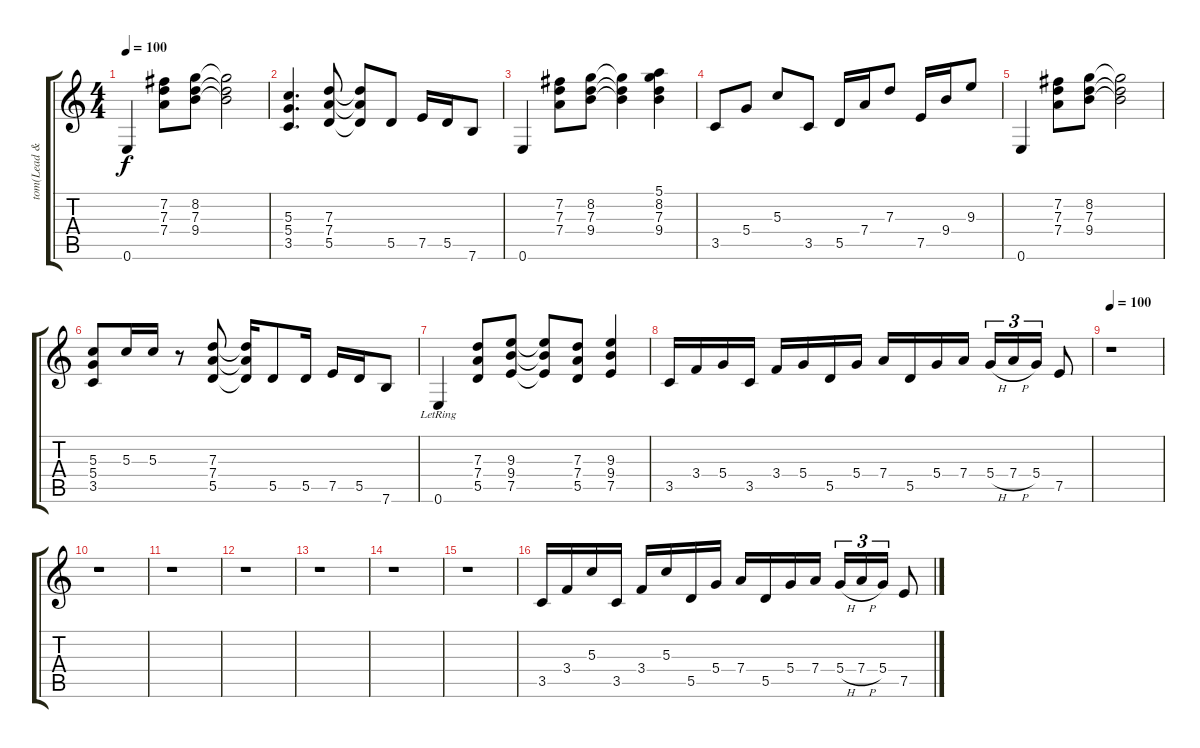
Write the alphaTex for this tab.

\track ("tom(Lead & Rhythm Guitars)" "tom(Lead &") {instrument distortionguitar}
\staff {score tabs}
\tuning (E4 B3 G3 D3 A2 E2) {hide}
\ts (4 4)
\tempo 100
\clef g2
\ks c
0.6.4{dy f} (7.2 7.3 7.4).8 (8.2 7.3 9.4).8 (8.2{t} 7.3{t} 9.4{t}).2 |
(5.3 5.4 3.5).4{d} (7.3 7.4 5.5).8 (7.3{t} 7.4{t} 5.5{t}).8 5.5.8 7.5.16 5.5.16 7.6.8 |
0.6.4 (7.2 7.3 7.4).8 (8.2 7.3 9.4).8 (8.2{t} 7.3{t} 9.4{t}).4 (5.1 8.2 7.3 9.4).4 |
3.5.8 5.4.8 5.3.8 3.5.8 5.5.16 7.4.16 7.3.8 7.5.16 9.4.16 9.3.8 |
0.6.4 (7.2 7.3 7.4).8 (8.2 7.3 9.4).8 (8.2{t} 7.3{t} 9.4{t}).2 |
(5.3 5.4 3.5).8 5.3.16 5.3.16 r.8 (7.3 7.4 5.5).8 (7.3{t} 7.4{t} 5.5{t}).16 5.5.8 5.5.16 7.5.16 5.5.16 7.6.8 |
0.6{lr}.4 (7.3 7.4 5.5).8 (9.3 9.4 7.5).8 (9.3{t} 9.4{t} 7.5{t}).8 (7.3 7.4 5.5).8 (9.3 9.4 7.5).4 |
3.5.16 3.4.16 5.4.16 3.5.16 3.4.16 5.4.16 5.5.16 5.4.16 7.4.16 5.5.16 5.4.16 7.4.16 5.4{h}.16{tu (3 2)} 7.4{h}.16{tu (3 2)} 5.4.16{tu (3 2)} 7.5.8 |
\tempo 100
r.1 |
r.1 |
r.1 |
r.1 |
r.1 |
r.1 |
r.1 |
3.5.16{instrument distortionguitar} 3.4.16 5.3.16 3.5.16 3.4.16 5.3.16 5.5.16 5.4.16 7.4.16 5.5.16 5.4.16 7.4.16 5.4{h}.16{tu (3 2)} 7.4{h}.16{tu (3 2)} 5.4.16{tu (3 2)} 7.5.8
